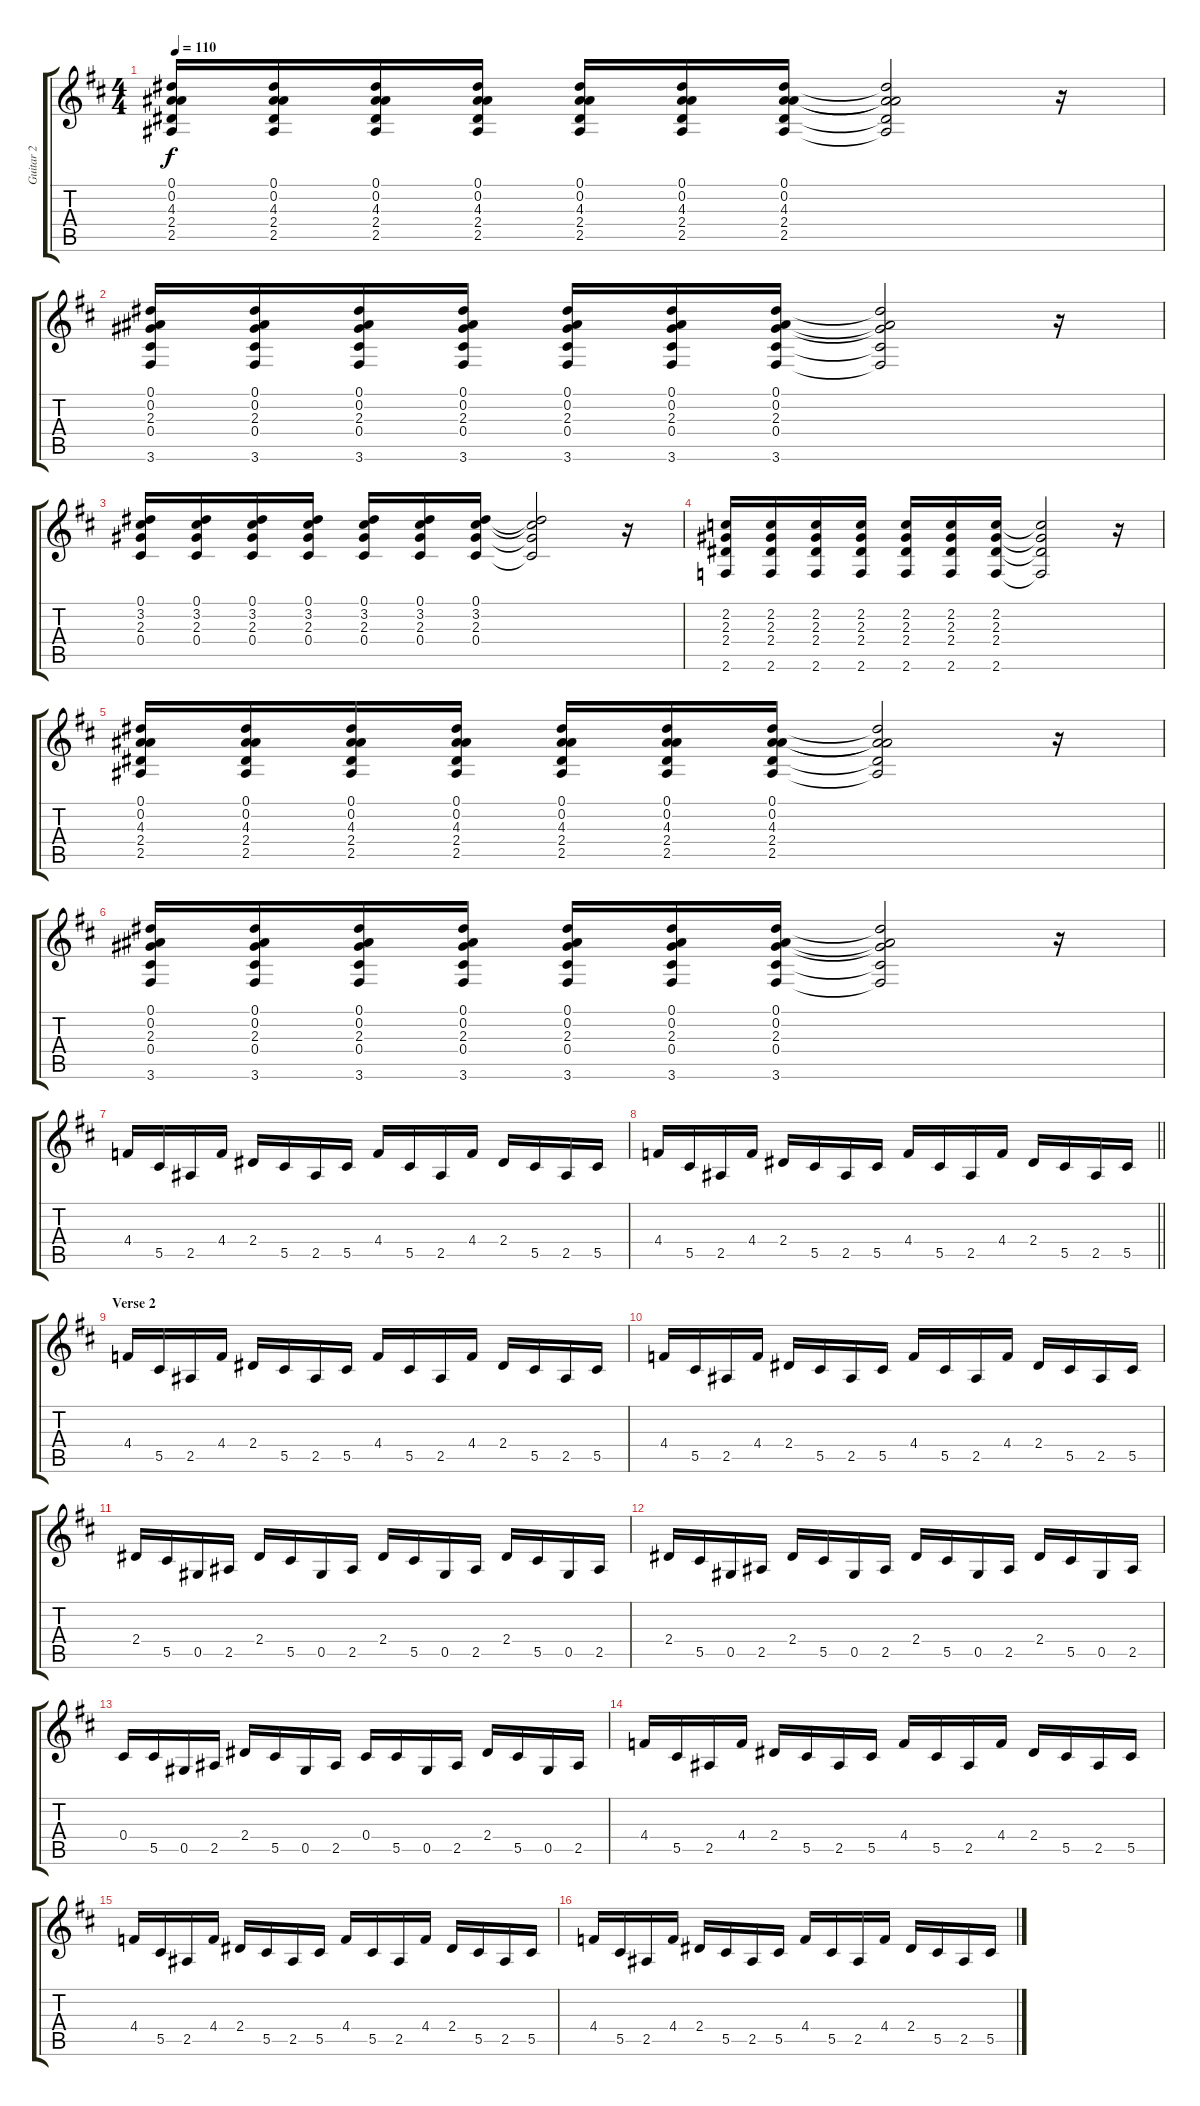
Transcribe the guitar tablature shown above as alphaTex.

\track ("Guitar 2" "Guitar 2") {instrument acousticguitarsteel}
\staff {score tabs}
\tuning (Eb4 Bb3 Gb3 Db3 Ab2 Eb2) {hide}
\ts (4 4)
\tempo 110
\clef g2
\ks d
(0.1 0.2 4.3 2.4 2.5).16{dy f} (0.1 0.2 4.3 2.4 2.5).16 (0.1 0.2 4.3 2.4 2.5).16 (0.1 0.2 4.3 2.4 2.5).16 (0.1 0.2 4.3 2.4 2.5).16 (0.1 0.2 4.3 2.4 2.5).16 (0.1 0.2 4.3 2.4 2.5).16 (0.1{t} 0.2{t} 4.3{t} 2.4{t} 2.5{t}).2 r.16 |
(0.1 0.2 2.3 0.4 3.6).16 (0.1 0.2 2.3 0.4 3.6).16 (0.1 0.2 2.3 0.4 3.6).16 (0.1 0.2 2.3 0.4 3.6).16 (0.1 0.2 2.3 0.4 3.6).16 (0.1 0.2 2.3 0.4 3.6).16 (0.1 0.2 2.3 0.4 3.6).16 (0.1{t} 0.2{t} 2.3{t} 0.4{t} 3.6{t}).2 r.16 |
(0.1 3.2 2.3 0.4).16 (0.1 3.2 2.3 0.4).16 (0.1 3.2 2.3 0.4).16 (0.1 3.2 2.3 0.4).16 (0.1 3.2 2.3 0.4).16 (0.1 3.2 2.3 0.4).16 (0.1 3.2 2.3 0.4).16 (0.1{t} 3.2{t} 2.3{t} 0.4{t}).2 r.16 |
(2.2 2.3 2.4 2.6).16 (2.2 2.3 2.4 2.6).16 (2.2 2.3 2.4 2.6).16 (2.2 2.3 2.4 2.6).16 (2.2 2.3 2.4 2.6).16 (2.2 2.3 2.4 2.6).16 (2.2 2.3 2.4 2.6).16 (2.2{t} 2.3{t} 2.4{t} 2.6{t}).2 r.16 |
(0.1 0.2 4.3 2.4 2.5).16 (0.1 0.2 4.3 2.4 2.5).16 (0.1 0.2 4.3 2.4 2.5).16 (0.1 0.2 4.3 2.4 2.5).16 (0.1 0.2 4.3 2.4 2.5).16 (0.1 0.2 4.3 2.4 2.5).16 (0.1 0.2 4.3 2.4 2.5).16 (0.1{t} 0.2{t} 4.3{t} 2.4{t} 2.5{t}).2 r.16 |
(0.1 0.2 2.3 0.4 3.6).16 (0.1 0.2 2.3 0.4 3.6).16 (0.1 0.2 2.3 0.4 3.6).16 (0.1 0.2 2.3 0.4 3.6).16 (0.1 0.2 2.3 0.4 3.6).16 (0.1 0.2 2.3 0.4 3.6).16 (0.1 0.2 2.3 0.4 3.6).16 (0.1{t} 0.2{t} 2.3{t} 0.4{t} 3.6{t}).2 r.16 |
4.4.16{volume 9 instrument electricguitarjazz} 5.5.16 2.5.16 4.4.16 2.4.16 5.5.16 2.5.16 5.5.16 4.4.16 5.5.16 2.5.16 4.4.16 2.4.16 5.5.16 2.5.16 5.5.16 |
\barLineRight lightlight
4.4.16 5.5.16 2.5.16 4.4.16 2.4.16 5.5.16 2.5.16 5.5.16 4.4.16 5.5.16 2.5.16 4.4.16 2.4.16 5.5.16 2.5.16 5.5.16 |
\section ("" "Verse 2")
4.4.16 5.5.16 2.5.16 4.4.16 2.4.16 5.5.16 2.5.16 5.5.16 4.4.16 5.5.16 2.5.16 4.4.16 2.4.16 5.5.16 2.5.16 5.5.16 |
4.4.16 5.5.16 2.5.16 4.4.16 2.4.16 5.5.16 2.5.16 5.5.16 4.4.16 5.5.16 2.5.16 4.4.16 2.4.16 5.5.16 2.5.16 5.5.16 |
2.4.16 5.5.16 0.5.16 2.5.16 2.4.16 5.5.16 0.5.16 2.5.16 2.4.16 5.5.16 0.5.16 2.5.16 2.4.16 5.5.16 0.5.16 2.5.16 |
2.4.16 5.5.16 0.5.16 2.5.16 2.4.16 5.5.16 0.5.16 2.5.16 2.4.16 5.5.16 0.5.16 2.5.16 2.4.16 5.5.16 0.5.16 2.5.16 |
0.4.16 5.5.16 0.5.16 2.5.16 2.4.16 5.5.16 0.5.16 2.5.16 0.4.16 5.5.16 0.5.16 2.5.16 2.4.16 5.5.16 0.5.16 2.5.16 |
4.4.16 5.5.16 2.5.16 4.4.16 2.4.16 5.5.16 2.5.16 5.5.16 4.4.16 5.5.16 2.5.16 4.4.16 2.4.16 5.5.16 2.5.16 5.5.16 |
4.4.16 5.5.16 2.5.16 4.4.16 2.4.16 5.5.16 2.5.16 5.5.16 4.4.16 5.5.16 2.5.16 4.4.16 2.4.16 5.5.16 2.5.16 5.5.16 |
4.4.16 5.5.16 2.5.16 4.4.16 2.4.16 5.5.16 2.5.16 5.5.16 4.4.16 5.5.16 2.5.16 4.4.16 2.4.16 5.5.16 2.5.16 5.5.16
